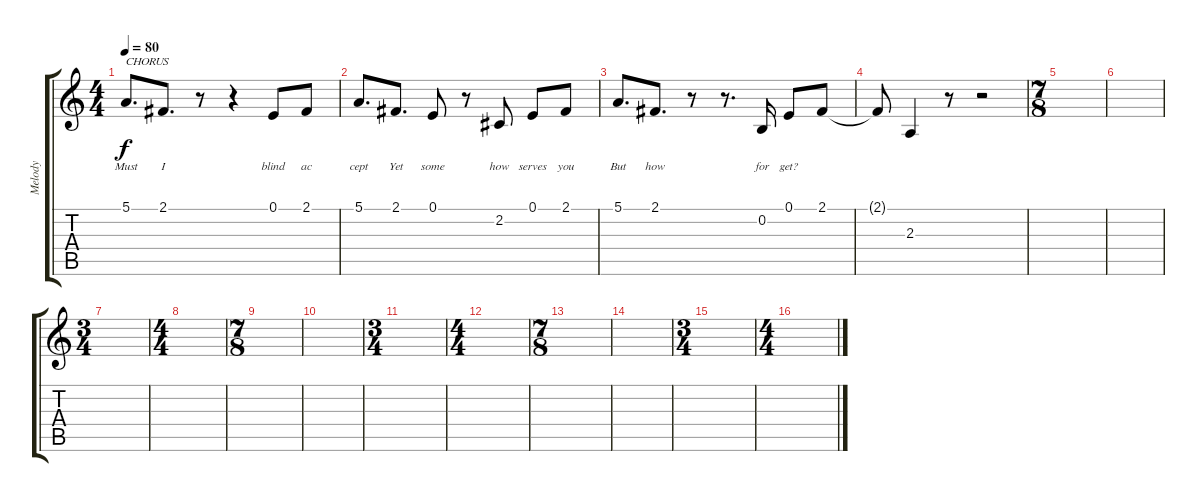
\track ("Melody" "Melody") {instrument acousticgrandpiano}
\staff {score tabs}
\tuning (E4 B3 G3 D3 A2 E2) {hide}
\ts (4 4)
\tempo 80
\clef g2
\ks c
5.1.8{d txt "CHORUS" lyrics (0 "Must") lyrics (1 "") lyrics (2 "") lyrics (3 "") lyrics (4 "") dy f} 2.1.8{d lyrics (0 "I") lyrics (1 "") lyrics (2 "") lyrics (3 "") lyrics (4 "")} r.8 r.4 0.1.8{lyrics (0 "blind") lyrics (1 "") lyrics (2 "") lyrics (3 "") lyrics (4 "")} 2.1.8{lyrics (0 "ac") lyrics (1 "") lyrics (2 "") lyrics (3 "") lyrics (4 "")} |
5.1.8{d lyrics (0 "cept") lyrics (1 "") lyrics (2 "") lyrics (3 "") lyrics (4 "")} 2.1.8{d lyrics (0 "Yet") lyrics (1 "") lyrics (2 "") lyrics (3 "") lyrics (4 "")} 0.1.8{lyrics (0 "some") lyrics (1 "") lyrics (2 "") lyrics (3 "") lyrics (4 "")} r.8 2.2.8{lyrics (0 "how") lyrics (1 "") lyrics (2 "") lyrics (3 "") lyrics (4 "")} 0.1.8{lyrics (0 "serves") lyrics (1 "") lyrics (2 "") lyrics (3 "") lyrics (4 "")} 2.1.8{lyrics (0 "you") lyrics (1 "") lyrics (2 "") lyrics (3 "") lyrics (4 "")} |
5.1.8{d lyrics (0 "But") lyrics (1 "") lyrics (2 "") lyrics (3 "") lyrics (4 "")} 2.1.8{d lyrics (0 "how") lyrics (1 "") lyrics (2 "") lyrics (3 "") lyrics (4 "")} r.8 r.8{d} 0.2.16{lyrics (0 "for") lyrics (1 "") lyrics (2 "") lyrics (3 "") lyrics (4 "")} 0.1.8{lyrics (0 "get?") lyrics (1 "") lyrics (2 "") lyrics (3 "") lyrics (4 "")} 2.1.8 |
2.1{t}.8 2.3.4 r.8 r.2 |
\ts (7 8)
|
|
\ts (3 4)
|
\ts (4 4)
|
\ts (7 8)
|
|
\ts (3 4)
|
\ts (4 4)
|
\ts (7 8)
|
|
\ts (3 4)
|
\ts (4 4)
